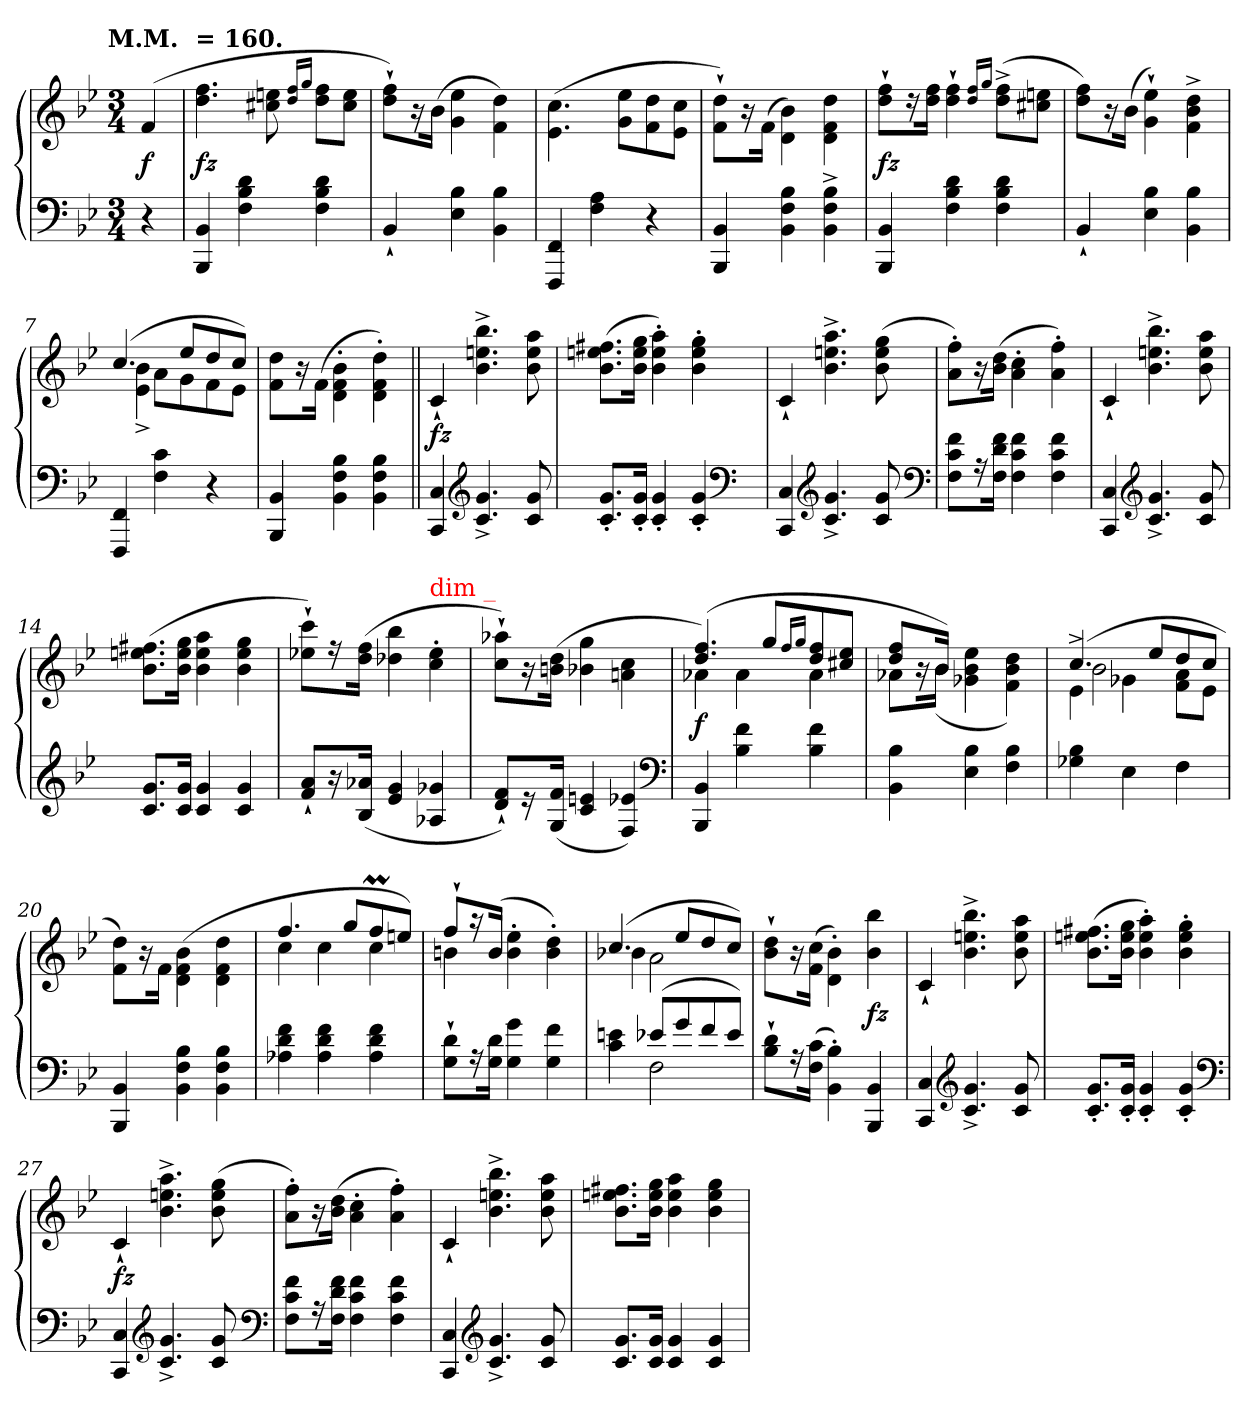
**kern	**kern	**dynam
*part1	*part1	*part1
*staff2	*staff1	*staff1/2
*clefF4	*clefG2	*
*k[b-e-]	*k[b-e-]	*
*B-:	*B-:	*
!!LO:TX:omd:t=M.M. &nbsp;=&nbsp;160.
*M3/4	*M3/4	*
*MM160	*MM160	*
=	=	=
4r	(4f	f
=1	=1	=1
4BB- 4BBB-	4.ff 4.dd	fz
4d 4B- 4F	.	.
.	8een 8cc#X	.
.	16qqdd/ 16qqff/LL	.
.	16qgg/JJ	.
4d 4B- 4F	8ff 8ddL	.
.	8ee 8cc#J	.
=2	=2	=2
4BB-`<	8ff`> 8dd`>L)	.
.	16r	.
.	(16b-Jk	.
4B- 4E-	4ee- 4g	.
4B- 4BB-	4dd\ 4f\)	.
=3	=3	=3
4FF 4FFF	(>4.cc\ 4.e-\	.
4A 4F	.	.
.	8ee-\ 8g\L	.
4r	8dd 8f	.
.	8cc 8e-J	.
=4	=4	=4
4BB- 4BBB-	8dd`>\ 8f`>\L)	.
.	16r	.
.	(16fJk	.
4B- 4F 4BB-	4b-\ 4d\)	.
4B-^> 4F^> 4BB-^>	4dd\ 4f\ 4d\	.
=5	=5	=5
4BB- 4BBB-	8ff`> 8dd`>L	fz
.	16r	.
.	16ff 16ddJk	.
4d 4B- 4F	4ff`> 4dd`>	.
.	16qqdd/ 16qqff/LL	.
.	16qgg/JJ	.
4d 4B- 4F	(8ff^< 8dd^<L	.
.	8een 8cc#XJ	.
=6	=6	=6
4BB-`<	8ff 8ddL)	.
.	16r	.
.	(16b-Jk	.
4B- 4E-	4ee-`> 4g`>)	.
4B- 4BB-	4dd^>\ 4b-^>\ 4f^>\	.
=7	=7	=7
*	*^	*
4FF 4FFF	(4.cc	4b-^< 4e-^<	.
4c 4F	.	8aL	.
.	8ee-L	8g	.
4r	8dd	8f	.
.	8ccJ)	8e-J	.
*	*v	*v	*
=8	=8	=8
4BB- 4BBB-	8dd\ 8f\L	.
.	16r	.
.	(16fJk	.
4B- 4F 4BB-	4b-'>\ 4f'>\ 4d'>\	.
4B- 4F 4BB-	4dd'>\ 4f'>\ 4d'>\)	.
=9||	=9||	=9||
4C 4CC	4c`<	fz
*clefG2	*	*
4.g^> 4.c^>	4.bb-^> 4.een^> 4.b-^>	.
8g 8c	8aa 8ee 8b-	.
=10	=10	=10
8.g'< 8.c'<L	(8.ff#X 8.een 8.b-L	.
16g'< 16c'<Jk	16gg 16ee 16b-Jk	.
4g'< 4c'<	4aa'> 4ee'> 4b-'>)	.
4g'< 4c'<	4gg'> 4ee'> 4b-'>	.
*clefF4	*	*
8ryy	8ryy	.
=11	=11	=11
4C 4CC	4c`<	.
*clefG2	*	*
4.g^> 4.c^>	4.aa^> 4.een^> 4.b-^>	.
8g 8c	(8gg 8ee 8b-	.
*clefF4	*	*
=12	=12	=12
8f 8c 8FL	8ff'> 8a'>L)	.
16r	16r	.
16f 16d 16FJk	(16dd 16b-Jk	.
4f 4c 4F	4cc'> 4a'>	.
4f 4c 4F	4ff'> 4a'>)	.
=13	=13	=13
4C 4CC	4c`<	.
*clefG2	*	*
4.g^> 4.c^>	4.bb-^> 4.een^> 4.b-^>	.
8g 8c	8aa 8ee 8b-	.
=14	=14	=14
8.g 8.cL	(8.ff#X 8.een 8.b-L	.
16g 16cJk	16gg 16ee 16b-Jk	.
4g 4c	4aa 4ee 4b-	.
4g 4c	4gg 4ee 4b-	.
=15	=15	=15
8a`< 8f`<L	8ccc`> 8ee-X`>L)	.
16r	16r	.
(16a-X 16B-Jk	(16ff 16ddJk	.
4g 4e-	4bb- 4dd-X	.
!	!LO:TX:a:color=red:t=dim _	!
4g-X 4A-X	4ee-'> 4cc'>	.
=16	=16	=16
8f`< 8d`<L)	8aa-X`> 8cc`>L)	.
16r	16r	.
(16f 16GJk	(16dd 16bnJk	.
4en 4c	4gg 4b-X	.
4e-X 4F)	4cc 4an	.
*clefF4	*	*
=17	=17	=17
*	*^	*
4BB- 4BBB-	(>4.ff 4.dd)	4a-X	f
4f 4B-	.	4a-	.
.	8ggL	.	.
.	16qff/LL	.	.
.	16qgg/JJ	.	.
4f 4B-	8ff 8dd	4a-	.
.	8ee- 8cc#XJ	.	.
=18	=18	=18	=18
4B- 4BB-	8ff 8ddL	8a-XL	.
.	16r	16ryy	.
.	16b-Jk)	(>16b-Jk	.
4B- 4E-	2ryy	4ee- 4b- 4g-X	.
4B- 4F	.	4dd\ 4b-\ 4f\)	.
=19	=19	=19	=19
*	*	*^	*
4B- 4G-X	(4.cc	2b-	4e-^<\	.
4E-	.	.	4g-X\	.
.	8ee-L	.	.	.
4F	8dd	4ryy	8a\ 8f\L	.
.	8ccJ	.	8e-\J	.
*	*v	*v	*v	*
=20	=20	=20
4BB- 4BBB-	8dd\ 8f\L)	.
.	16r	.
.	16fJk	.
4B- 4F 4BB-	(4b-\ 4f\ 4d\	.
4B- 4F 4BB-	4dd\ 4f\ 4d\	.
=21	=21	=21
*	*^	*
4f 4d 4A-X	4.ff	4cc	.
4f 4d 4A-	.	4cc	.
.	8ggL	.	.
4f 4d 4A-	8ffM	4cc	.
.	8eenJ)	.	.
=22	=22	=22	=22
8d`> 8G`>L	8ff`>L	4bn	.
16r	16r	.	.
16d 16GJk	(16bJk	.	.
4g 4G	2ryy	4ee-'> 4b'>	.
4f 4G	.	4dd'> 4b'>)	.
=23	=23	=23	=23
*^	*	*	*
4ryy	4en 4c	(4.cc	4b-X	.
(<8e-XL	2F	.	2a	.
8g	.	8ee-L	.	.
8f	.	8dd	.	.
8e-J)	.	8ccJ)	.	.
*v	*v	*	*	*
*	*v	*v	*
=24	=24	=24
8d`> 8B-`>L	8dd`>\ 8b-`>\L	.
16r	16r	.
(16c 16FJk	(16cc 16fJk	.
4B-'> 4BB-'>)	4b-'>\ 4d'>\)	.
4BB- 4BBB-	4bb- 4b-	fz
=25	=25	=25
4C 4CC	4c`<	.
*clefG2	*	*
4.g^> 4.c^>	4.bb-^> 4.een^> 4.b-^>	.
8g 8c	8aa 8ee 8b-	.
=26	=26	=26
8.g'< 8.c'<L	(8.ff#X 8.een 8.b-L	.
16g'< 16c'<Jk	16gg 16ee 16b-Jk	.
4g'< 4c'<	4aa'> 4ee'> 4b-'>)	.
4g'< 4c'<	4gg'> 4ee'> 4b-'>	.
*clefF4	*	*
=27	=27	=27
4C 4CC	4c`<	fz
*clefG2	*	*
4.g^> 4.c^>	4.aa^> 4.een^> 4.b-^>	.
8g 8c	(8gg 8ee 8b-	.
*clefF4	*	*
=28	=28	=28
8f 8c 8FL	8ff'> 8a'>L)	.
16r	16r	.
16f 16d 16FJk	(16dd 16b-Jk	.
4f 4c 4F	4cc'> 4a'>	.
4f 4c 4F	4ff'> 4a'>)	.
=29	=29	=29
4C 4CC	4c`<	.
*clefG2	*	*
4.g^> 4.c^>	4.bb-^> 4.een^> 4.b-^>	.
8g 8c	8aa 8ee 8b-	.
=30	=30	=30
8.g 8.cL	8.ff#X 8.een 8.b-L	.
16g 16cJk	16gg 16ee 16b-Jk	.
4g 4c	4aa 4ee 4b-	.
4g 4c	4gg 4ee 4b-	.
=	=	=
*-	*-	*-
